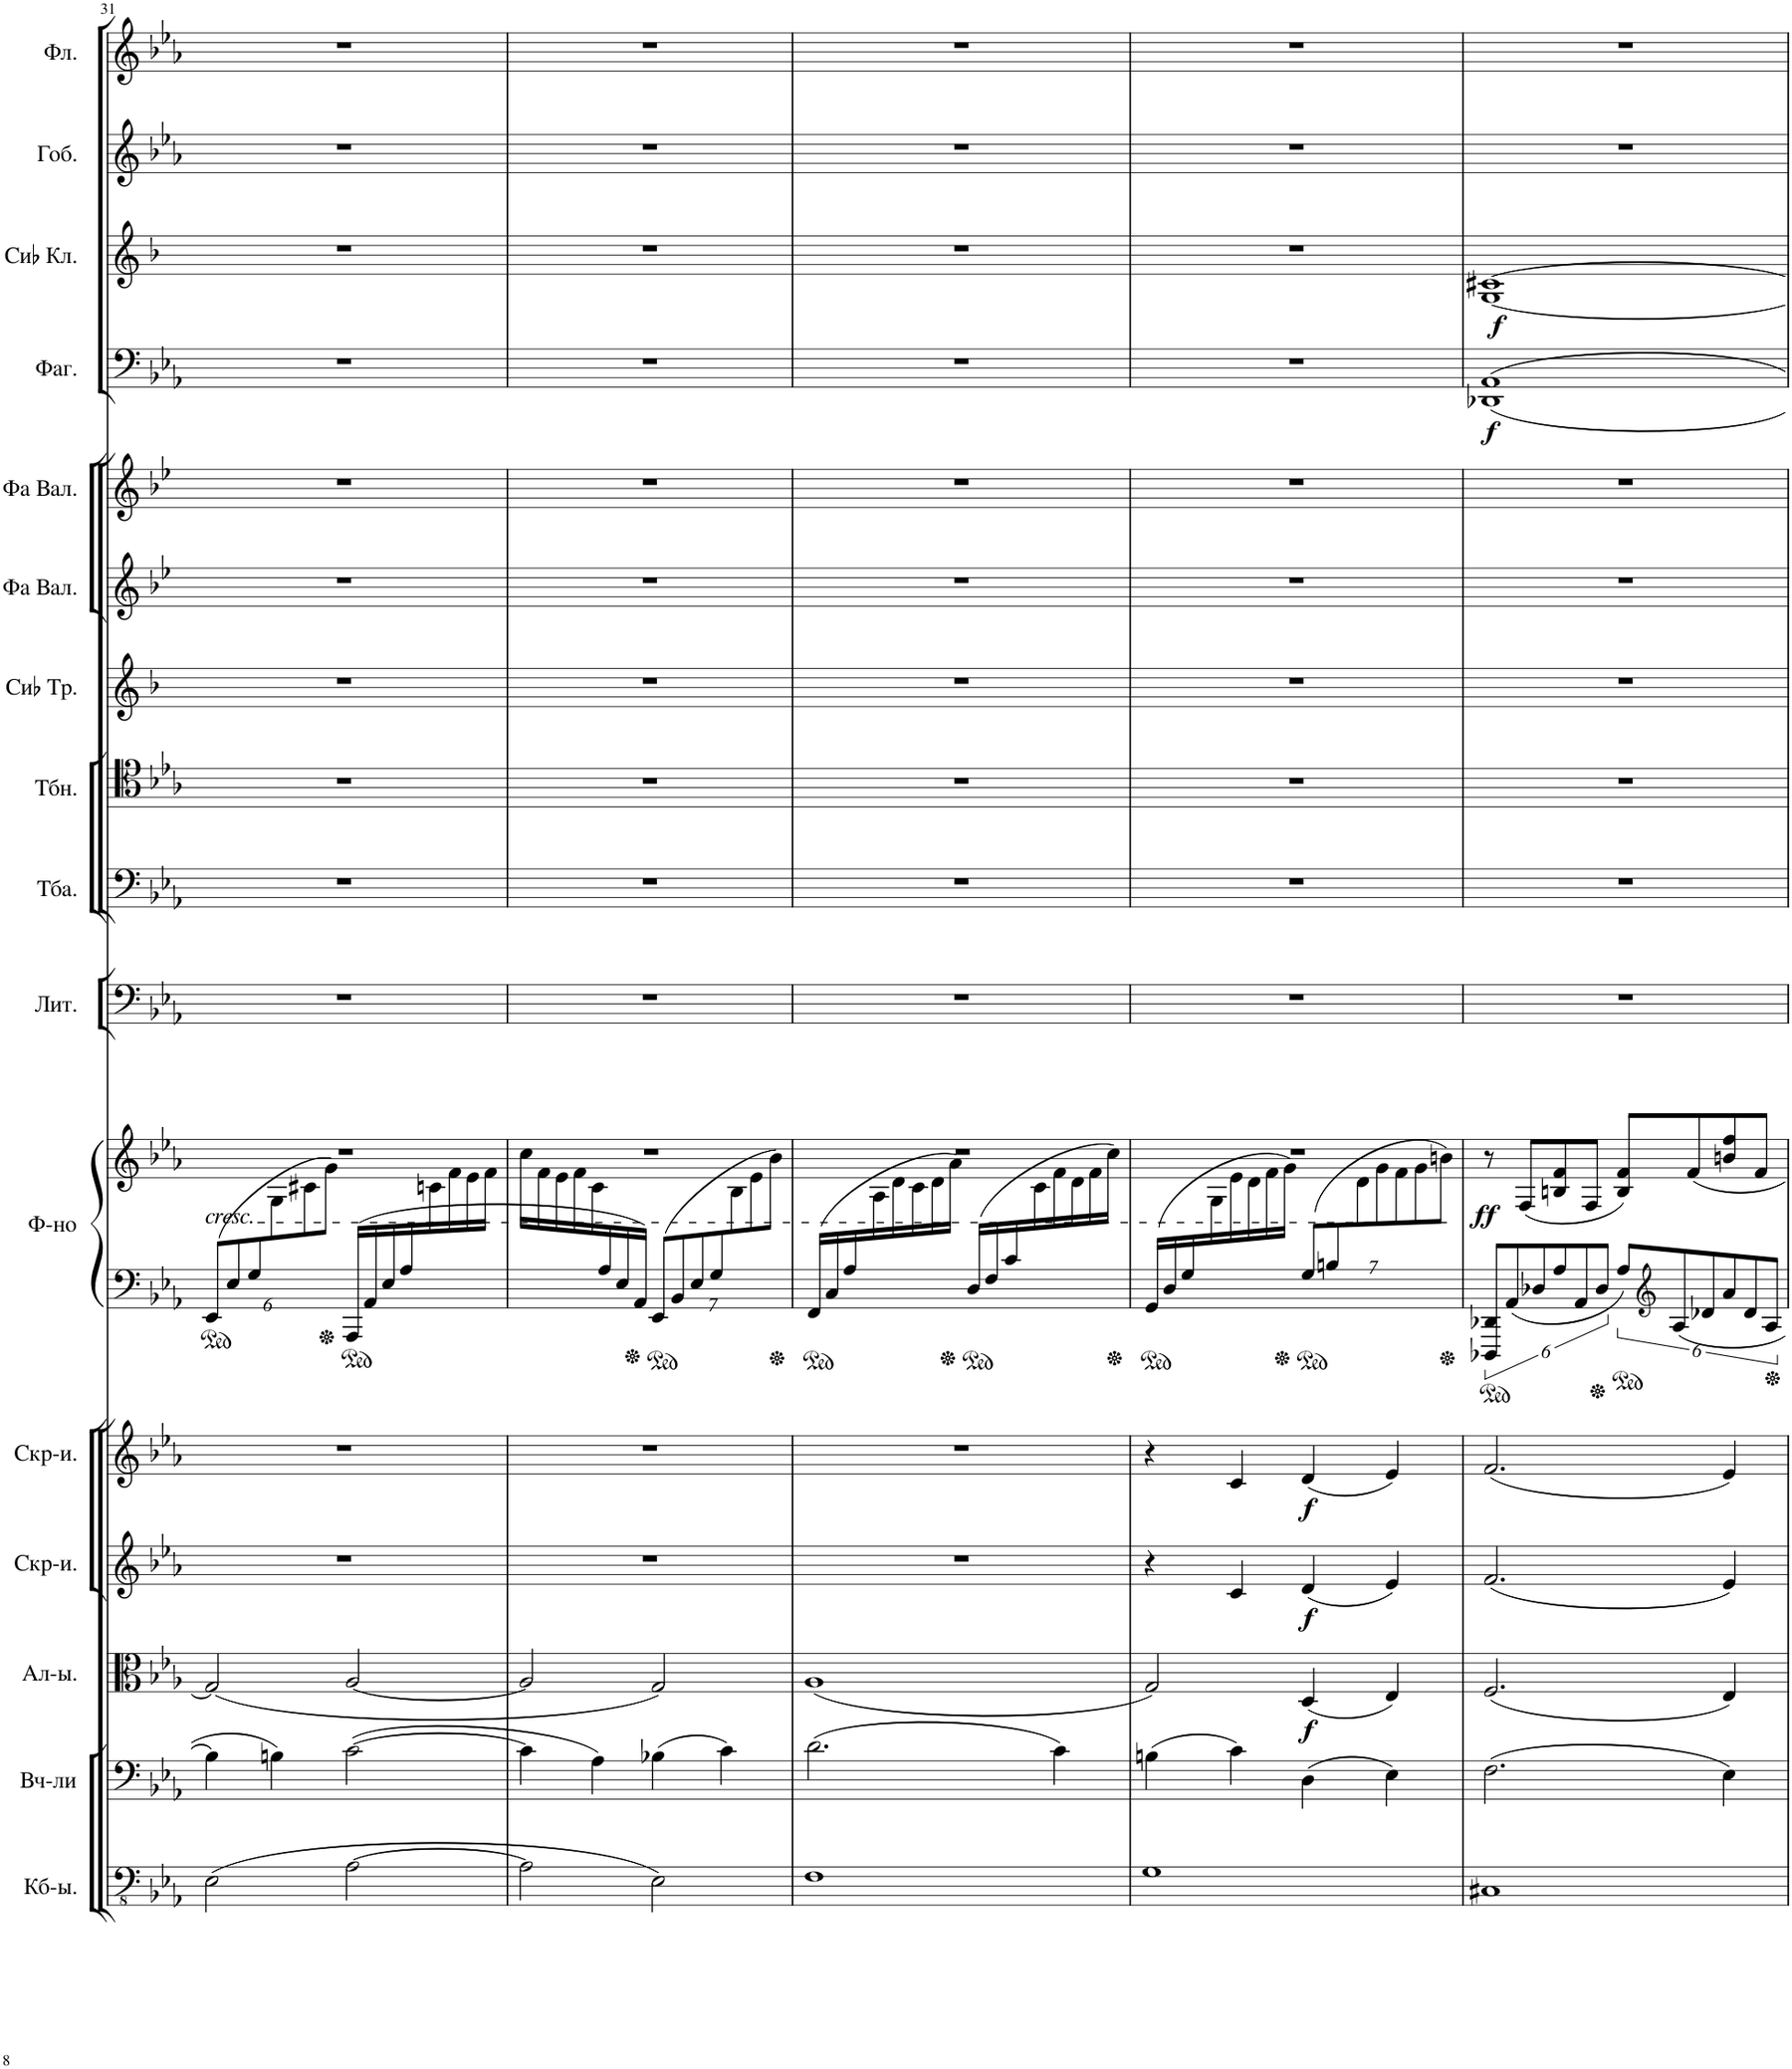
**kern	**kern	**kern	**dynam	**kern	**dynam	**kern	**dynam	**kern	**kern	**dynam	**kern	**kern	**kern	**kern	**kern	**kern	**kern	**dynam	**kern	**dynam	**kern	**kern
*part16	*part15	*part14	*part14	*part13	*part13	*part12	*part12	*part11	*part11	*part11	*part10	*part9	*part8	*part7	*part6	*part5	*part4	*part4	*part3	*part3	*part2	*part1
*staff17	*staff16	*staff15	*staff15	*staff14	*staff14	*staff13	*staff13	*staff12	*staff11	*staff11/12	*staff10	*staff9	*staff8	*staff7	*staff6	*staff5	*staff4	*staff4	*staff3	*staff3	*staff2	*staff1
*I"Контрабасы	*I"Виолончели	*I"Альты	*	*I"Скрипки	*	*I"Скрипки	*	*I"Рояль	*	*	*I"Литавры	*I"Туба	*I"Тромбон	*I"Сиb Труба	*I"Фа Валторна	*I"Фа Валторна	*I"Фагот	*	*I"Сиb Кларнет	*	*I"Гобой	*I"Флейта
*	*	*	*	*	*	*	*	*	*	*	*	*	*	*I'Сиb Тр.	*	*	*	*	*I'Сиb Кл.	*	*	*
!!LO:PB:g=z
*clefFv4	*clefF4	*clefC3	*	*clefG2	*	*clefG2	*	*clefF4	*clefG2	*	*clefF4	*clefF4	*clefC4	*clefG2	*clefG2	*clefG2	*clefF4	*	*clefG2	*	*clefG2	*clefG2
*	*	*	*	*	*	*	*	*	*	*	*	*	*	*Trd1c2	*Trd4c7	*Trd4c7	*	*	*Trd1c2	*	*	*
*k[b-e-a-]	*k[b-e-a-]	*k[b-e-a-]	*	*k[b-e-a-]	*	*k[b-e-a-]	*	*k[b-e-a-]	*k[b-e-a-]	*	*k[b-e-a-]	*k[b-e-a-]	*k[b-e-a-]	*k[b-]	*k[b-e-]	*k[b-e-]	*k[b-e-a-]	*	*k[b-]	*	*k[b-e-a-]	*k[b-e-a-]
*M2/2	*M2/2	*M2/2	*	*M2/2	*	*M2/2	*	*M2/2	*M2/2	*	*M2/2	*M2/2	*M2/2	*M2/2	*M2/2	*M2/2	*M2/2	*	*M2/2	*	*M2/2	*M2/2
*met(c|)	*met(c|)	*met(c|)	*	*met(c|)	*	*met(c|)	*	*met(c|)	*met(c|)	*	*met(c|)	*met(c|)	*met(c|)	*met(c|)	*met(c|)	*met(c|)	*met(c|)	*	*met(c|)	*	*met(c|)	*met(c|)
*	*	*	*	*	*	*	*	*Xbrackettup	*	*	*	*	*	*	*	*	*	*	*	*	*	*
=31	=31	=31	=31	=31	=31	=31	=31	=31	=31	=31	=31	=31	=31	=31	=31	=31	=31	=31	=31	=31	=31	=31
*	*	*	*	*	*	*	*	*	*^	*	*	*	*	*	*	*	*	*	*	*	*	*
!	!	!	!	!	!	!	!	!	!LO:TX:b:i:t=cresc.	!	!	!	!	!	!	!	!	!	!	!	!	!	!
(2EE-\	4B-\]	(2G/]	.	1r	.	1r	.	(12EE-/L	1r	4ryy	.	1r	1r	1r	1r	1r	1r	1r	.	1r	.	1r	1r
.	.	.	.	.	.	.	.	12E-/	.	.	.	.	.	.	.	.	.	.	.	.	.	.	.
.	.	.	.	.	.	.	.	12G/	.	.	.	.	.	.	.	.	.	.	.	.	.	.	.
.	4Bn\	.	.	.	.	.	.	4ryy	.	12G\	.	.	.	.	.	.	.	.	.	.	.	.	.
.	.	.	.	.	.	.	.	.	.	12c#X\	.	.	.	.	.	.	.	.	.	.	.	.	.
.	.	.	.	.	.	.	.	.	.	12g\J)	.	.	.	.	.	.	.	.	.	.	.	.	.
*	*	*	*	*	*	*	*	*ped	*	*	*	*	*	*	*	*	*	*	*	*	*	*	*
[2AA-\	([2c\	[2A-/	.	.	.	.	.	16AAA-/LL	.	4ryy	.	.	.	.	.	.	.	.	.	.	.	.	.
.	.	.	.	.	.	.	.	16AA-/	.	.	.	.	.	.	.	.	.	.	.	.	.	.	.
.	.	.	.	.	.	.	.	16E-/	.	.	.	.	.	.	.	.	.	.	.	.	.	.	.
.	.	.	.	.	.	.	.	16A-/	.	.	.	.	.	.	.	.	.	.	.	.	.	.	.
.	.	.	.	.	.	.	.	4ryy	.	16cn\	.	.	.	.	.	.	.	.	.	.	.	.	.
.	.	.	.	.	.	.	.	.	.	16f\	.	.	.	.	.	.	.	.	.	.	.	.	.
.	.	.	.	.	.	.	.	.	.	16e-\	.	.	.	.	.	.	.	.	.	.	.	.	.
.	.	.	.	.	.	.	.	.	.	16f\JJ	.	.	.	.	.	.	.	.	.	.	.	.	.
=32	=32	=32	=32	=32	=32	=32	=32	=32	=32	=32	=32	=32	=32	=32	=32	=32	=32	=32	=32	=32	=32	=32	=32
2AA-\]	4c\]	2A-/]	.	1r	.	1r	.	16ryy	1r	16cc\LL	.	1r	1r	1r	1r	1r	1r	1r	.	1r	.	1r	1r
.	.	.	.	.	.	.	.	.	.	16f\	.	.	.	.	.	.	.	.	.	.	.	.	.
.	.	.	.	.	.	.	.	.	.	16e-\	.	.	.	.	.	.	.	.	.	.	.	.	.
.	.	.	.	.	.	.	.	.	.	16f\	.	.	.	.	.	.	.	.	.	.	.	.	.
.	4A-\)	.	.	.	.	.	.	.	.	16c\	.	.	.	.	.	.	.	.	.	.	.	.	.
.	.	.	.	.	.	.	.	16A-/	.	112%53ryy	.	.	.	.	.	.	.	.	.	.	.	.	.
.	.	.	.	.	.	.	.	16E-/	.	.	.	.	.	.	.	.	.	.	.	.	.	.	.
.	.	.	.	.	.	.	.	16AA-/JJ	.	.	.	.	.	.	.	.	.	.	.	.	.	.	.
*	*	*	*	*	*	*	*	*ped	*	*	*	*	*	*	*	*	*	*	*	*	*	*	*
2EE-\)	(4B-X\	2G/)	.	.	.	.	.	(14EE-/L	.	.	.	.	.	.	.	.	.	.	.	.	.	.	.
.	.	.	.	.	.	.	.	14BB-/	.	.	.	.	.	.	.	.	.	.	.	.	.	.	.
.	.	.	.	.	.	.	.	14E-/	.	.	.	.	.	.	.	.	.	.	.	.	.	.	.
.	.	.	.	.	.	.	.	14G/	.	.	.	.	.	.	.	.	.	.	.	.	.	.	.
.	4c\)	.	.	.	.	.	.	.	.	.	.	.	.	.	.	.	.	.	.	.	.	.	.
.	.	.	.	.	.	.	.	7.ryy	.	14B-\	.	.	.	.	.	.	.	.	.	.	.	.	.
.	.	.	.	.	.	.	.	.	.	14e-\	.	.	.	.	.	.	.	.	.	.	.	.	.
.	.	.	.	.	.	.	.	.	.	14b-\J)	.	.	.	.	.	.	.	.	.	.	.	.	.
=33	=33	=33	=33	=33	=33	=33	=33	=33	=33	=33	=33	=33	=33	=33	=33	=33	=33	=33	=33	=33	=33	=33	=33
*	*	*	*	*	*	*	*	*ped	*	*	*	*	*	*	*	*	*	*	*	*	*	*	*
*	*	*	*	*	*	*	*	*	*Xped	*	*	*	*	*	*	*	*	*	*	*	*	*	*
1FF	(2.d\	(1A-	.	1r	.	1r	.	(16FF/LL	1r	8.ryy	.	1r	1r	1r	1r	1r	1r	1r	.	1r	.	1r	1r
.	.	.	.	.	.	.	.	16C/	.	.	.	.	.	.	.	.	.	.	.	.	.	.	.
.	.	.	.	.	.	.	.	16A-/	.	.	.	.	.	.	.	.	.	.	.	.	.	.	.
.	.	.	.	.	.	.	.	16ryy	.	16A-\	.	.	.	.	.	.	.	.	.	.	.	.	.
.	.	.	.	.	.	.	.	.	.	16d\	.	.	.	.	.	.	.	.	.	.	.	.	.
.	.	.	.	.	.	.	.	.	.	16c\	.	.	.	.	.	.	.	.	.	.	.	.	.
.	.	.	.	.	.	.	.	.	.	16d\	.	.	.	.	.	.	.	.	.	.	.	.	.
.	.	.	.	.	.	.	.	.	.	16a-\JJ)	.	.	.	.	.	.	.	.	.	.	.	.	.
*	*	*	*	*	*	*	*	*ped	*	*	*	*	*	*	*	*	*	*	*	*	*	*	*
*	*	*	*	*	*	*	*	*	*Xped	*	*	*	*	*	*	*	*	*	*	*	*	*	*
.	.	.	.	.	.	.	.	(16D/LL	.	8.ryy	.	.	.	.	.	.	.	.	.	.	.	.	.
.	.	.	.	.	.	.	.	16F/	.	.	.	.	.	.	.	.	.	.	.	.	.	.	.
.	.	.	.	.	.	.	.	16c/	.	.	.	.	.	.	.	.	.	.	.	.	.	.	.
.	.	.	.	.	.	.	.	4ryy	.	16c\	.	.	.	.	.	.	.	.	.	.	.	.	.
.	4c\)	.	.	.	.	.	.	.	.	16f\	.	.	.	.	.	.	.	.	.	.	.	.	.
.	.	.	.	.	.	.	.	.	.	16d\	.	.	.	.	.	.	.	.	.	.	.	.	.
.	.	.	.	.	.	.	.	.	.	16f\	.	.	.	.	.	.	.	.	.	.	.	.	.
.	.	.	.	.	.	.	.	16ryy	.	16cc\JJ)	.	.	.	.	.	.	.	.	.	.	.	.	.
=34	=34	=34	=34	=34	=34	=34	=34	=34	=34	=34	=34	=34	=34	=34	=34	=34	=34	=34	=34	=34	=34	=34	=34
*	*	*	*	*	*	*	*	*ped	*	*	*	*	*	*	*	*	*	*	*	*	*	*	*
*	*	*	*	*	*	*	*	*	*Xped	*	*	*	*	*	*	*	*	*	*	*	*	*	*
1GG	(4Bn\	2G/)	.	4r	.	4r	.	(16GG/LL	1r	8.ryy	.	1r	1r	1r	1r	1r	1r	1r	.	1r	.	1r	1r
.	.	.	.	.	.	.	.	16D/	.	.	.	.	.	.	.	.	.	.	.	.	.	.	.
.	.	.	.	.	.	.	.	16G/	.	.	.	.	.	.	.	.	.	.	.	.	.	.	.
.	.	.	.	.	.	.	.	16ryy	.	16G\	.	.	.	.	.	.	.	.	.	.	.	.	.
.	4c\)	.	.	4c/	.	4c/	.	.	.	16e-\	.	.	.	.	.	.	.	.	.	.	.	.	.
.	.	.	.	.	.	.	.	.	.	16d\	.	.	.	.	.	.	.	.	.	.	.	.	.
.	.	.	.	.	.	.	.	.	.	16f\	.	.	.	.	.	.	.	.	.	.	.	.	.
.	.	.	.	.	.	.	.	.	.	16g\JJ)	.	.	.	.	.	.	.	.	.	.	.	.	.
*	*	*	*	*	*	*	*	*	*Xped	*	*	*	*	*	*	*	*	*	*	*	*	*	*
!	!	!	!LO:DY:b	!	!LO:DY:b	!	!LO:DY:b	!	!	!	!	!	!	!	!	!	!	!	!	!	!	!	!
.	(4D\	(4D/	f	(4d/	f	(4d/	f	(14G/L	.	7ryy	.	.	.	.	.	.	.	.	.	.	.	.	.
.	.	.	.	.	.	.	.	14Bn/	.	.	.	.	.	.	.	.	.	.	.	.	.	.	.
.	.	.	.	.	.	.	.	14%5ryy	.	14d\	.	.	.	.	.	.	.	.	.	.	.	.	.
.	.	.	.	.	.	.	.	.	.	14g\	.	.	.	.	.	.	.	.	.	.	.	.	.
.	4E-\)	4E-/)	.	4e-/)	.	4e-/)	.	.	.	.	.	.	.	.	.	.	.	.	.	.	.	.	.
.	.	.	.	.	.	.	.	.	.	14f\	.	.	.	.	.	.	.	.	.	.	.	.	.
.	.	.	.	.	.	.	.	.	.	14g\	.	.	.	.	.	.	.	.	.	.	.	.	.
.	.	.	.	.	.	.	.	.	.	14bn\J)	.	.	.	.	.	.	.	.	.	.	.	.	.
*	*	*	*	*	*	*	*	*	*v	*v	*	*	*	*	*	*	*	*	*	*	*	*	*
=35	=35	=35	=35	=35	=35	=35	=35	=35	=35	=35	=35	=35	=35	=35	=35	=35	=35	=35	=35	=35	=35	=35
*	*	*	*	*	*	*	*	*brackettup	*	*	*	*	*	*	*	*	*	*	*	*	*	*
*	*	*	*	*	*	*	*	*	*Xped	*	*	*	*	*	*	*	*	*	*	*	*	*
*	*	*	*	*	*	*	*	*	*^	*	*	*	*	*	*	*	*^	*	*^	*	*	*
!	!	!	!	!	!	!	!	!	!	!	!LO:DY:b	!	!	!	!	!	!	!	!	!LO:DY:b	!	!	!LO:DY:b	!	!
*	*	*	*	*	*	*	*	*	*v	*v	*	*	*	*	*	*	*	*	*	*	*	*	*	*	*
1CC#X	(2.F\	(2.F/	.	(2.f/	.	(2.f/	.	12DDD-X/ 12DD-X/L	8r	ff	1r	1r	1r	1r	1r	1r	1AA-	1DD-X	f	[1c#X	[1G	f	1r	1r
.	.	.	.	.	.	.	.	12AA-/	.	.	.	.	.	.	.	.	.	.	.	.	.	.	.	.
.	.	.	.	.	.	.	.	.	(8F/L	.	.	.	.	.	.	.	.	.	.	.	.	.	.	.
.	.	.	.	.	.	.	.	12D-X/	.	.	.	.	.	.	.	.	.	.	.	.	.	.	.	.
.	.	.	.	.	.	.	.	12A-/	8Bn/ 8f/	.	.	.	.	.	.	.	.	.	.	.	.	.	.	.
.	.	.	.	.	.	.	.	12AA-/	.	.	.	.	.	.	.	.	.	.	.	.	.	.	.	.
.	.	.	.	.	.	.	.	.	8F/J	.	.	.	.	.	.	.	.	.	.	.	.	.	.	.
.	.	.	.	.	.	.	.	12D-/J	.	.	.	.	.	.	.	.	.	.	.	.	.	.	.	.
.	.	.	.	.	.	.	.	12A-/L	8B/ 8f/L)	.	.	.	.	.	.	.	.	.	.	.	.	.	.	.
*	*	*	*	*	*	*	*	*clefG2	*	*	*	*	*	*	*	*	*	*	*	*	*	*	*	*
.	.	.	.	.	.	.	.	12A-/	.	.	.	.	.	.	.	.	.	.	.	.	.	.	.	.
.	.	.	.	.	.	.	.	.	8f/	.	.	.	.	.	.	.	.	.	.	.	.	.	.	.
.	.	.	.	.	.	.	.	12d-X/	.	.	.	.	.	.	.	.	.	.	.	.	.	.	.	.
.	4E-\)	4E-/)	.	4e-/)	.	4e-/)	.	12a-/	8bn/ 8ff/	.	.	.	.	.	.	.	.	.	.	.	.	.	.	.
.	.	.	.	.	.	.	.	12d-/	.	.	.	.	.	.	.	.	.	.	.	.	.	.	.	.
.	.	.	.	.	.	.	.	.	8f/J	.	.	.	.	.	.	.	.	.	.	.	.	.	.	.
.	.	.	.	.	.	.	.	12A-/J	.	.	.	.	.	.	.	.	.	.	.	.	.	.	.	.
*	*	*	*	*	*	*	*	*	*	*	*	*	*	*	*	*	*v	*v	*	*	*	*	*	*
*	*	*	*	*	*	*	*	*	*	*	*	*	*	*	*	*	*	*	*v	*v	*	*	*
=	=	=	=	=	=	=	=	=	=	=	=	=	=	=	=	=	=	=	=	=	=	=
*-	*-	*-	*-	*-	*-	*-	*-	*-	*-	*-	*-	*-	*-	*-	*-	*-	*-	*-	*-	*-	*-	*-
